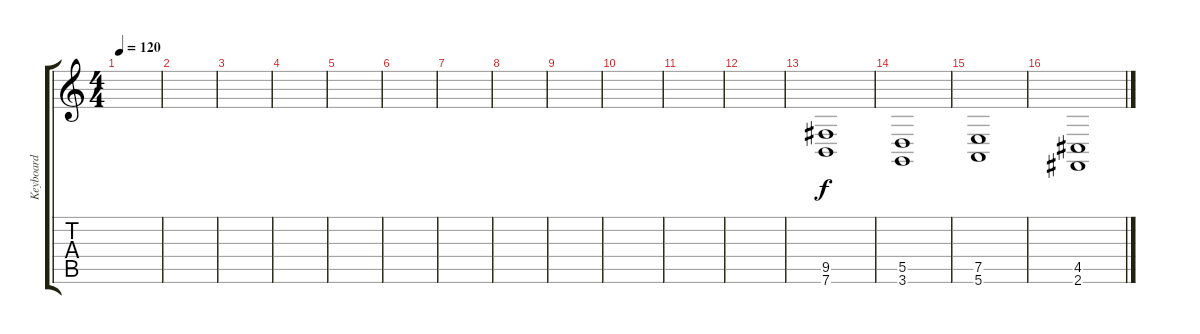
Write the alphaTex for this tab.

\track ("Keyboard" "Keyboard") {instrument churchorgan}
\staff {score tabs}
\tuning (E4 B3 G3 D3 A2 E2) {hide}
\ts (4 4)
\tempo 120
\clef g2
\ks c
|
|
|
|
|
|
|
|
|
|
|
|
(9.5 7.6).1 |
(5.5 3.6).1 |
(7.5 5.6).1 |
(4.5 2.6).1
